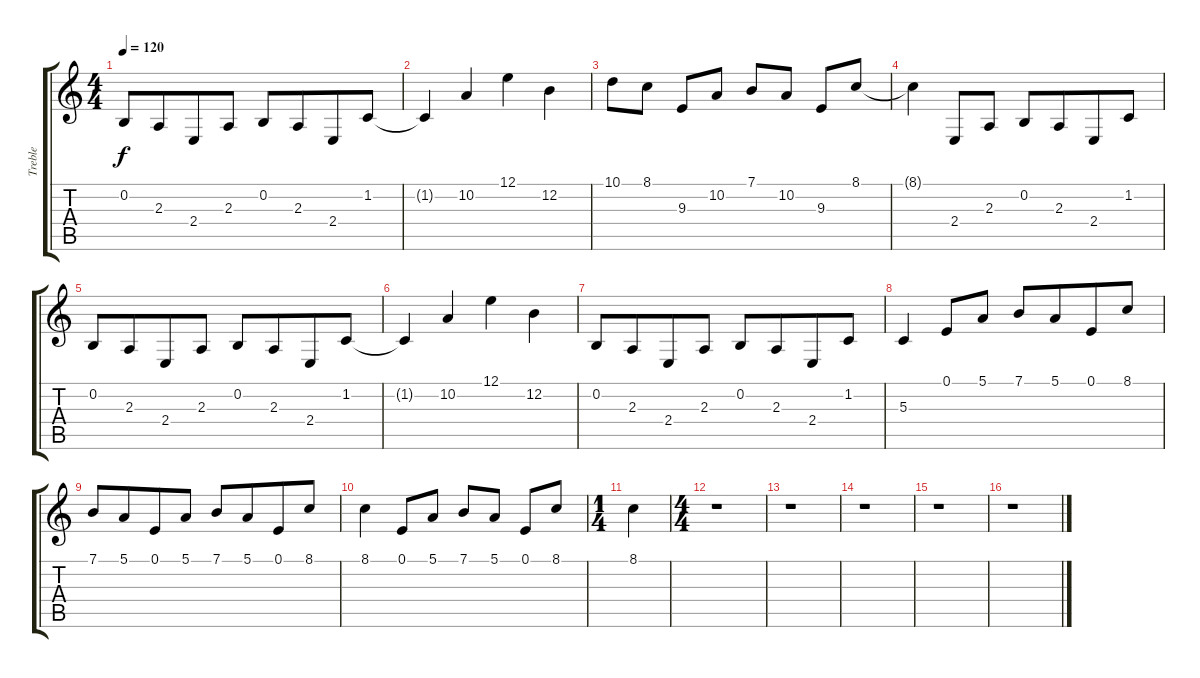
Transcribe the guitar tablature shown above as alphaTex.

\track ("Treble" "Treble") {instrument acousticgrandpiano}
\staff {score tabs}
\tuning (E4 B3 G3 D3 A2 E2) {hide}
\ts (4 4)
\tempo 120
\clef g2
\ks c
0.2.8{dy f} 2.3.8{beam merge} 2.4.8 2.3.8 0.2.8 2.3.8{beam merge} 2.4.8 1.2.8 |
1.2{t}.4 10.2.4 12.1.4 12.2.4 |
10.1.8 8.1.8 9.3.8 10.2.8 7.1.8 10.2.8 9.3.8 8.1.8 |
8.1{t}.4 2.4.8 2.3.8 0.2.8 2.3.8{beam merge} 2.4.8 1.2.8 |
0.2.8 2.3.8{beam merge} 2.4.8 2.3.8 0.2.8 2.3.8{beam merge} 2.4.8 1.2.8 |
1.2{t}.4 10.2.4 12.1.4 12.2.4 |
0.2.8 2.3.8{beam merge} 2.4.8 2.3.8 0.2.8 2.3.8{beam merge} 2.4.8 1.2.8 |
5.3.4 0.1.8 5.1.8 7.1.8 5.1.8{beam merge} 0.1.8 8.1.8 |
7.1.8 5.1.8{beam merge} 0.1.8 5.1.8 7.1.8 5.1.8{beam merge} 0.1.8 8.1.8 |
8.1.4 0.1.8 5.1.8 7.1.8 5.1.8 0.1.8 8.1.8 |
\ts (1 4)
8.1.4 |
\ts (4 4)
r.1 |
r.1 |
r.1 |
r.1 |
r.1
